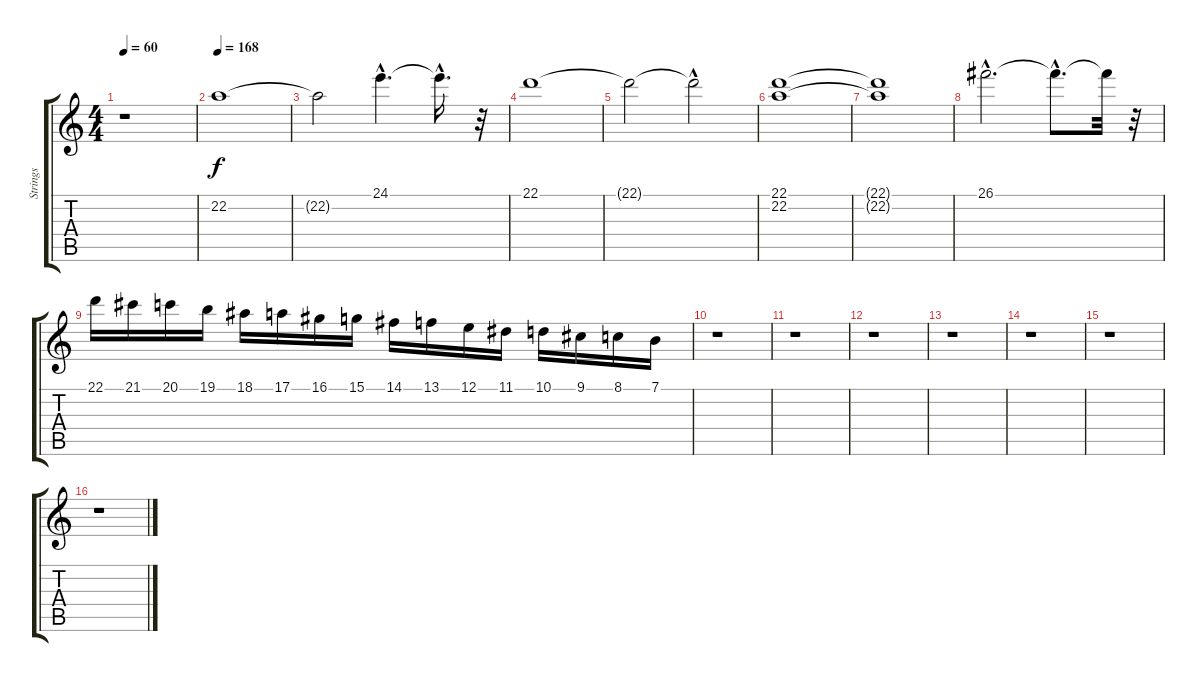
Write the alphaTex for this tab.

\track ("Strings" "Strings") {instrument stringensemble2}
\staff {score tabs}
\tuning (E4 B3 G3 D3 A2 E2) {hide}
\ts (4 4)
\tempo 60
\clef g2
\ks c
r.1{dy f instrument stringensemble2} |
\tempo 168
22.2.1{volume 12 balance 9 instrument stringensemble1} |
22.2{t}.2 24.1{hac}.4{d} 24.1{hac t}.16{d} r.32 |
22.1.1 |
22.1{t}.2 22.1{hac t}.2 |
(22.1 22.2).1 |
(22.1{t} 22.2{t}).1 |
26.1{hac}.2{d} 26.1{hac t}.8{d} 26.1{t}.32 r.32 |
22.1.16 21.1.16 20.1.16 19.1.16 18.1.16 17.1.16 16.1.16 15.1.16 14.1.16 13.1.16 12.1.16 11.1.16 10.1.16 9.1.16 8.1.16 7.1.16 |
r.1 |
r.1 |
r.1 |
r.1 |
r.1 |
r.1 |
r.1
